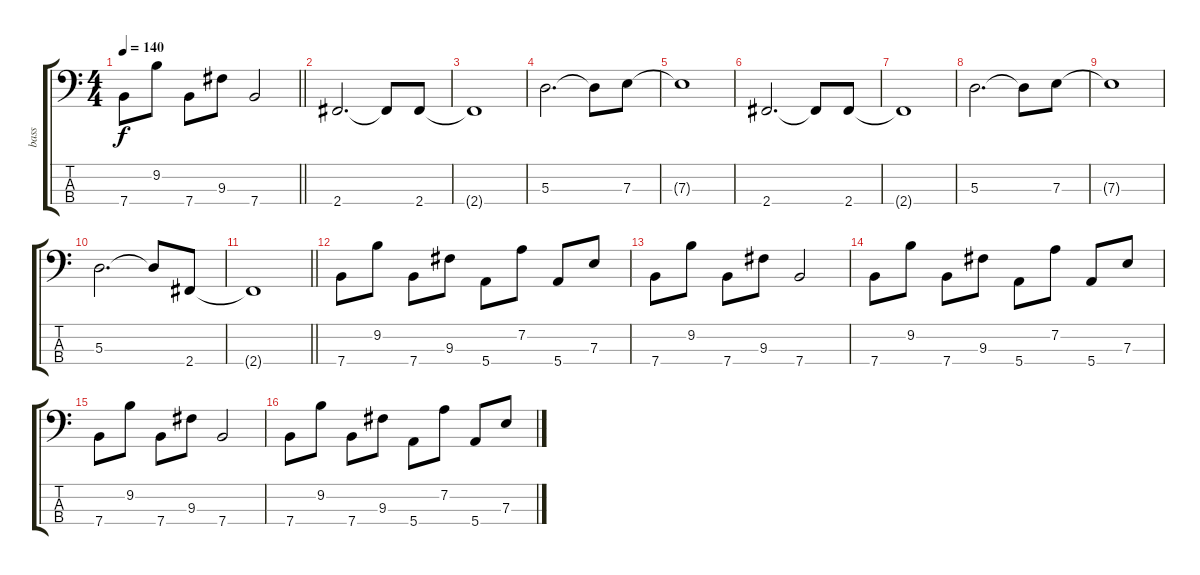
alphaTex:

\track ("bass" "bass") {instrument slapbass1}
\staff {score tabs}
\tuning (G2 D2 A1 E1) {hide}
\ts (4 4)
\tempo 140
\clef f4
\barLineRight lightlight
\ks c
7.4.8{dy f} 9.2.8 7.4.8 9.3.8 7.4.2 |
2.4.2{d} 2.4{t}.8 2.4.8 |
2.4{t}.1 |
5.3.2{d} 5.3{t}.8 7.3.8 |
7.3{t}.1 |
2.4.2{d} 2.4{t}.8 2.4.8 |
2.4{t}.1 |
5.3.2{d} 5.3{t}.8 7.3.8 |
7.3{t}.1 |
5.3.2{d} 5.3{t}.8 2.4.8 |
\barLineRight lightlight
2.4{t}.1 |
7.4.8 9.2.8 7.4.8 9.3.8 5.4.8 7.2.8 5.4.8 7.3.8 |
7.4.8 9.2.8 7.4.8 9.3.8 7.4.2 |
7.4.8 9.2.8 7.4.8 9.3.8 5.4.8 7.2.8 5.4.8 7.3.8 |
7.4.8 9.2.8 7.4.8 9.3.8 7.4.2 |
7.4.8 9.2.8 7.4.8 9.3.8 5.4.8 7.2.8 5.4.8 7.3.8
